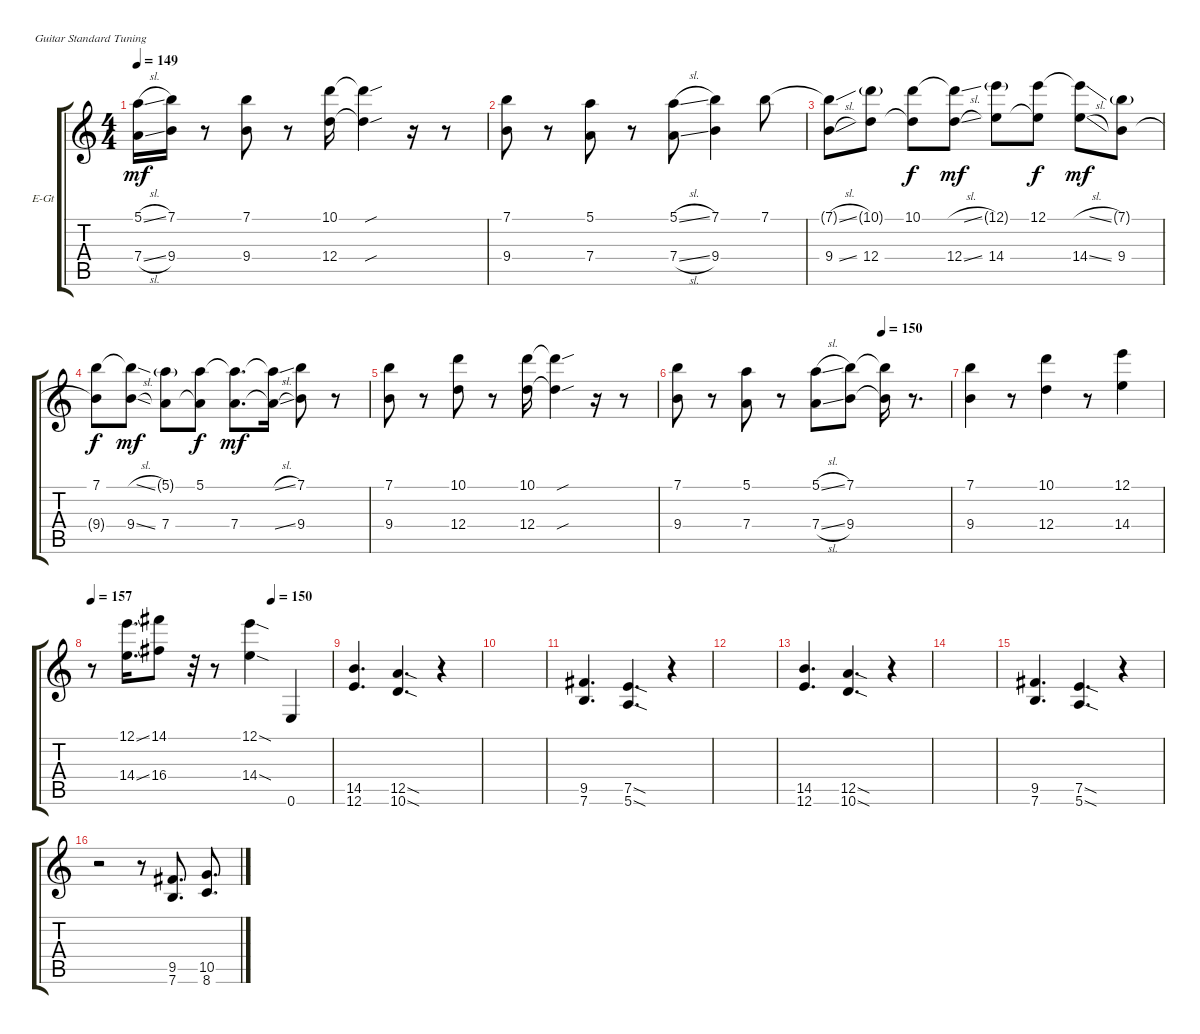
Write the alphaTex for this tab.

\defaultSystemsLayout 4
\bracketExtendMode groupsimilarinstruments
\firstSystemTrackNameOrientation horizontal
\otherSystemsTrackNameOrientation horizontal
\track ("Electric Guitar" "E-Gt") {instrument distortionguitar}
\staff {score tabs}
\tuning (E4 B3 G3 D3 A2 E2)
\ts (4 4)
\tempo 149
\clef g2
\scale
0.333333
\ks c
(7.4{sl} 5.1{sl}).16{dy mf} (9.4 7.1).16 r.8 (9.4 7.1).8 r.8 (12.4 10.1).16 (12.4{sou t} 10.1{sou t}).4 r.16 r.8 |
(9.4 7.1).8 r.8 (7.4 5.1).8 r.8 (7.4{sl} 5.1{sl}).8 (9.4 7.1).4 7.1.8 |
(7.1{sl t} 9.4{sl}).8 (10.1{g} 12.4).8 (10.1 12.4{t}).8{dy f} (10.1{sl t} 12.4{sl}).8{dy mf} (12.1{g} 14.4).8 (12.1 14.4{t}).8{dy f} (12.1{sl t} 14.4{sl}).8{dy mf} (7.1{g} 9.4).8 |
(7.1 9.4{t}).8{dy f} (7.1{sl t} 9.4{sl}).8{dy mf} (5.1{g} 7.4).8 (5.1 7.4{t}).8{dy f} (5.1{t} 7.4).8{d dy mf} (5.1{sl t} 7.4{sl t}).16 (7.1 9.4).8 r.8 |
(9.4 7.1).8 r.8 (12.4 10.1).8 r.8 (12.4 10.1).16 (12.4{sou t} 10.1{sou t}).4 r.16 r.8 |
\tempo (150 0.75)
(9.4 7.1).8 r.8 (7.4 5.1).8 r.8 (7.4{sl} 5.1{sl}).8 (9.4 7.1).8 (9.4{t} 7.1{t}).16 r.8{d} |
(9.4 7.1).4 r.8 (12.4 10.1).4 r.8 (14.4 12.1).4 |
\tempo 157
\tempo (150 0.75)
r.8 (14.4{ss} 12.1{ss}).16{d} (16.4 14.1).8 r.32 r.8 (14.4{sod} 12.1{sod}).4 0.6.4 |
(12.6 14.5).4{d} (10.6{sod} 12.5{sod}).4{d} r.4 |
|
(7.6 9.5).4{d} (5.6{sod} 7.5{sod}).4{d} r.4 |
|
(12.6 14.5).4{d} (10.6{sod} 12.5{sod}).4{d} r.4 |
|
(7.6 9.5).4{d} (5.6{sod} 7.5{sod}).4{d} r.4 |
r.2 r.8 (7.6 9.5).8{d} (8.6 10.5).8{d}
